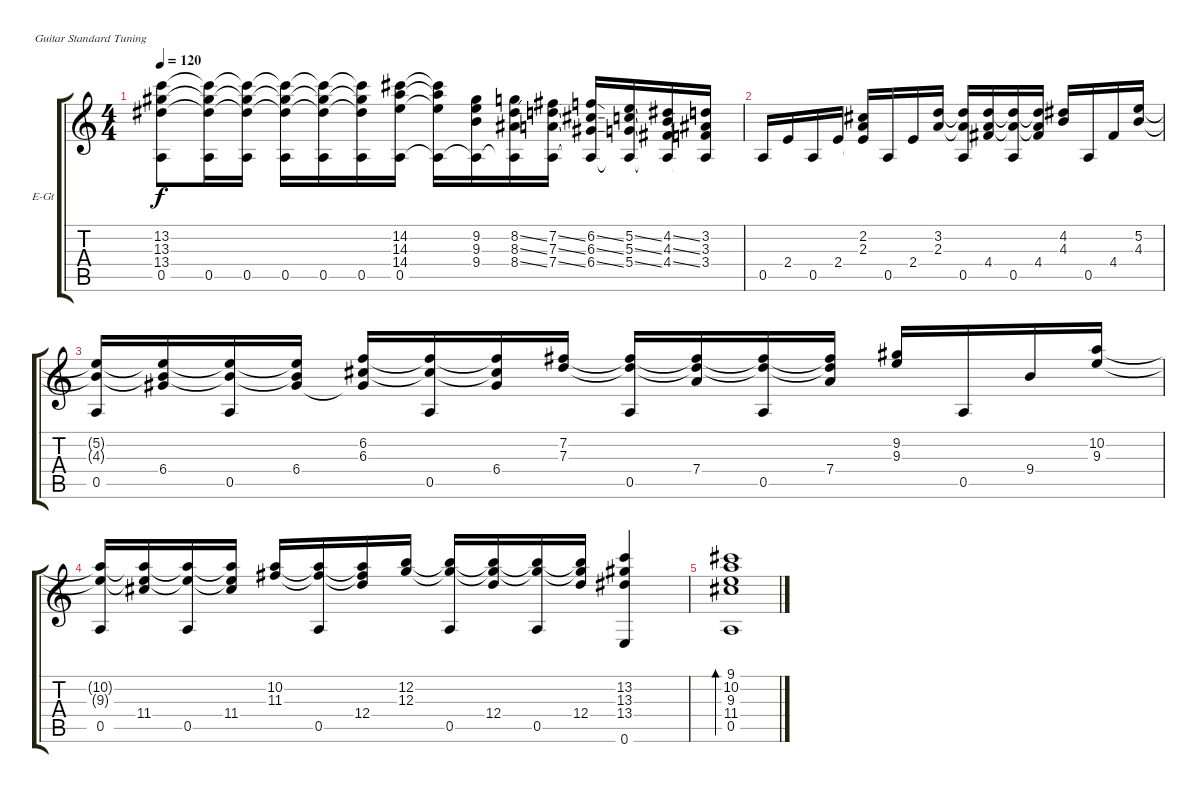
\bracketExtendMode groupsimilarinstruments
\firstSystemTrackNameOrientation horizontal
\otherSystemsTrackNameOrientation horizontal
\track ("" "E-Gt") {instrument electricguitarjazz}
\staff {score tabs}
\tuning (E4 B3 G3 D3 A2 E2)
\ts (4 4)
\tempo 120
\clef g2
\ks c
(13.2 13.3 13.4 0.5).8{dy f} (0.5 13.2{t} 13.3{t} 13.4{t}).16 (0.5 13.2{t} 13.3{t} 13.4{t}).16 (0.5 13.2{t} 13.3{t} 13.4{t}).16 (0.5 13.2{t} 13.3{t} 13.4{t}).16 (13.2{t} 13.3{t} 13.4{t} 0.5).16 (14.2 14.3 14.4 0.5).16 (14.2{t} 14.3{t} 14.4{t} 0.5{t}).16 (9.2 9.3 9.4 0.5{t}).16 (8.2{ss} 8.3{ss} 8.4{ss} 0.5{t}).16 (7.2{ss} 7.3{ss} 7.4{ss} 0.5{t}).16 (6.2{ss} 6.3{ss} 6.4{ss} 0.5{t}).16 (5.2{ss} 5.3{ss} 5.4{ss} 0.5{t}).16 (4.2{ss} 4.3{ss} 4.4{ss} 0.5{t}).16 (3.2 3.3 3.4 0.5{t}).16 |
0.5.16 2.4.16 0.5.16 2.4.16 (2.2 2.3 2.4{t}).16 0.5.16 2.4.16 (3.2 2.3).16 (0.5 3.2{t} 2.3{t}).16 (4.4 3.2{t} 2.3{t}).16 (0.5 3.2{t} 2.3{t}).16 (3.2{t} 2.3{t} 4.4).16 (4.2 4.3).16 0.5.16 4.4.16 (5.2 4.3).16 |
(0.5 5.2{t} 4.3{t}).16 (6.4 5.2{t} 4.3{t}).16 (0.5 5.2{t} 4.3{t}).16 (5.2{t} 4.3{t} 6.4).16 (6.2 6.3 6.4{t}).16 (0.5 6.2{t} 6.3{t}).16 (6.2{t} 6.3{t} 6.4).16 (7.2 7.3).16 (0.5 7.2{t} 7.3{t}).16 (7.4 7.2{t} 7.3{t}).16 (0.5 7.2{t} 7.3{t}).16 (7.2{t} 7.3{t} 7.4).16 (9.2 9.3).16 0.5.16 9.4.16 (10.2 9.3).16 |
(0.5 10.2{t} 9.3{t}).16 (11.4 10.2{t} 9.3{t}).16 (0.5 10.2{t} 9.3{t}).16 (10.2{t} 9.3{t} 11.4).16 (10.2 11.3).16 (0.5 10.2{t} 11.3{t}).16 (10.2{t} 11.3{t} 12.4).16 (12.2 12.3).16 (0.5 12.2{t} 12.3{t}).16 (12.4 12.2{t} 12.3{t}).16 (0.5 12.2{t} 12.3{t}).16 (12.2{t} 12.3{t} 12.4).16 (13.2 13.3 13.4 0.6).4 |
(9.1 10.2 9.3 11.4 0.5).1{bd 60}
